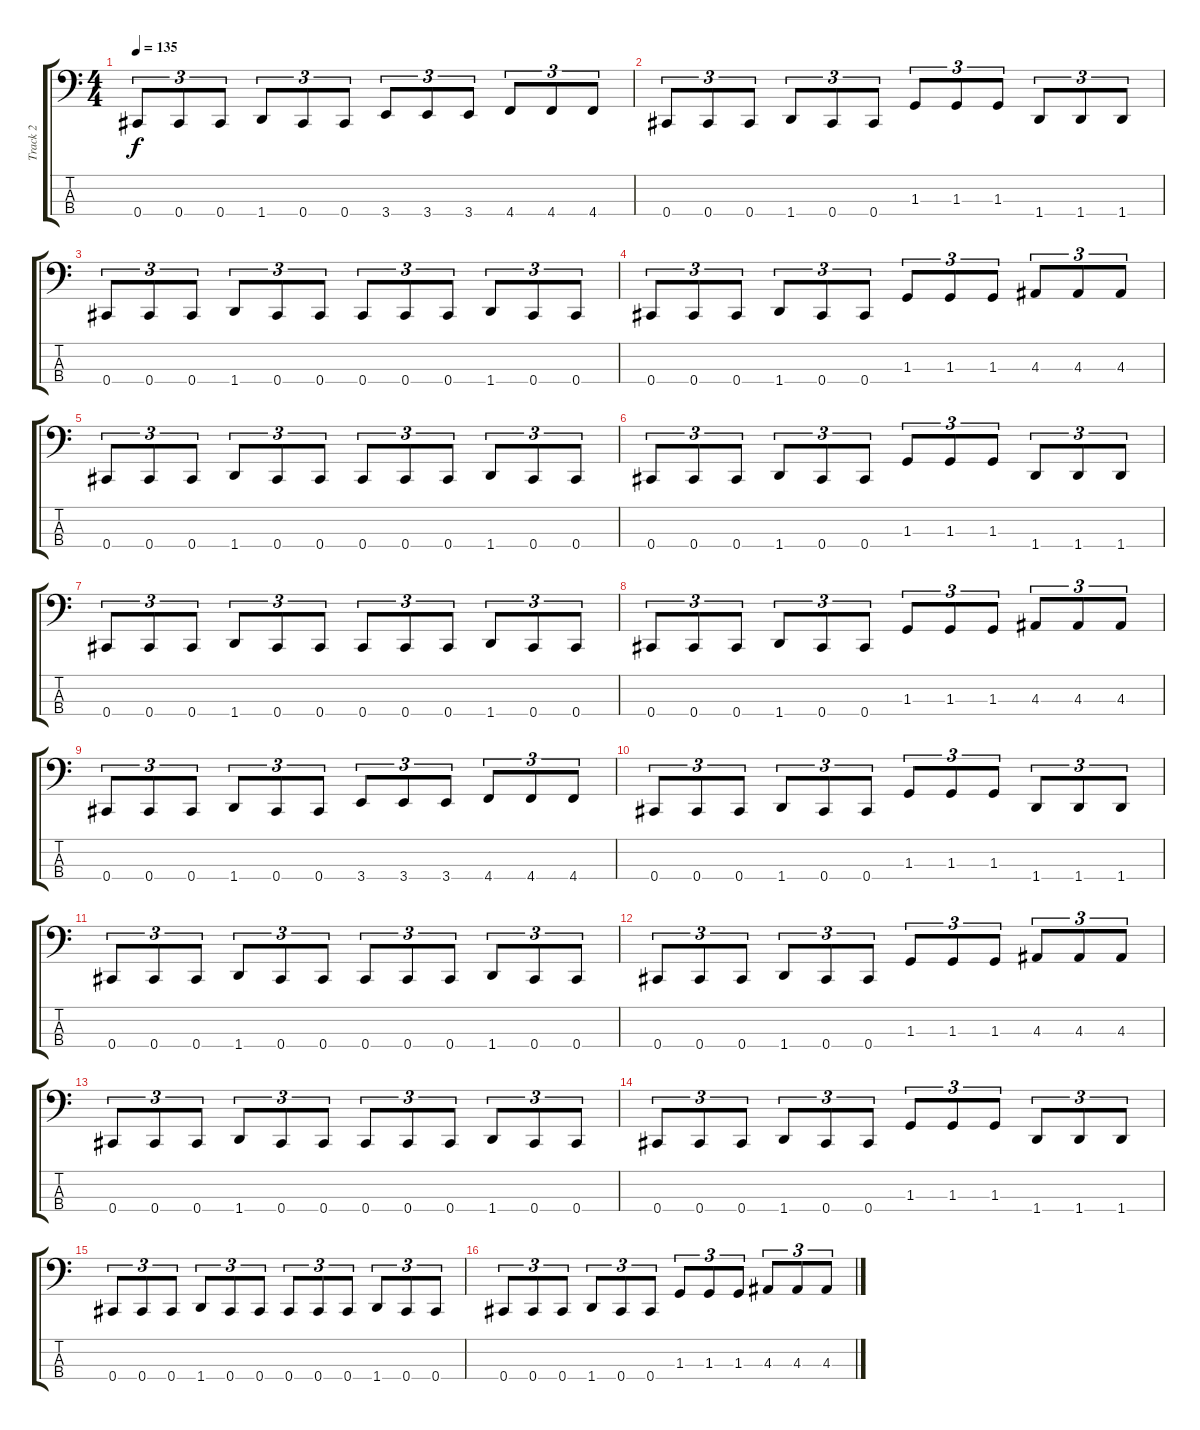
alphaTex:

\track ("Track 2" "Track 2") {instrument electricbasspick}
\staff {score tabs}
\tuning (E2 B1 Gb1 Db1) {hide}
\ts (4 4)
\tempo 135
\clef f4
\ks c
0.4.8{tu (3 2) dy f} 0.4.8{tu (3 2)} 0.4.8{tu (3 2)} 1.4.8{tu (3 2)} 0.4.8{tu (3 2)} 0.4.8{tu (3 2)} 3.4.8{tu (3 2)} 3.4.8{tu (3 2)} 3.4.8{tu (3 2)} 4.4.8{tu (3 2)} 4.4.8{tu (3 2)} 4.4.8{tu (3 2)} |
0.4.8{tu (3 2)} 0.4.8{tu (3 2)} 0.4.8{tu (3 2)} 1.4.8{tu (3 2)} 0.4.8{tu (3 2)} 0.4.8{tu (3 2)} 1.3.8{tu (3 2)} 1.3.8{tu (3 2)} 1.3.8{tu (3 2)} 1.4.8{tu (3 2)} 1.4.8{tu (3 2)} 1.4.8{tu (3 2)} |
0.4.8{tu (3 2)} 0.4.8{tu (3 2)} 0.4.8{tu (3 2)} 1.4.8{tu (3 2)} 0.4.8{tu (3 2)} 0.4.8{tu (3 2)} 0.4.8{tu (3 2)} 0.4.8{tu (3 2)} 0.4.8{tu (3 2)} 1.4.8{tu (3 2)} 0.4.8{tu (3 2)} 0.4.8{tu (3 2)} |
0.4.8{tu (3 2)} 0.4.8{tu (3 2)} 0.4.8{tu (3 2)} 1.4.8{tu (3 2)} 0.4.8{tu (3 2)} 0.4.8{tu (3 2)} 1.3.8{tu (3 2)} 1.3.8{tu (3 2)} 1.3.8{tu (3 2)} 4.3.8{tu (3 2)} 4.3.8{tu (3 2)} 4.3.8{tu (3 2)} |
0.4.8{tu (3 2)} 0.4.8{tu (3 2)} 0.4.8{tu (3 2)} 1.4.8{tu (3 2)} 0.4.8{tu (3 2)} 0.4.8{tu (3 2)} 0.4.8{tu (3 2)} 0.4.8{tu (3 2)} 0.4.8{tu (3 2)} 1.4.8{tu (3 2)} 0.4.8{tu (3 2)} 0.4.8{tu (3 2)} |
0.4.8{tu (3 2)} 0.4.8{tu (3 2)} 0.4.8{tu (3 2)} 1.4.8{tu (3 2)} 0.4.8{tu (3 2)} 0.4.8{tu (3 2)} 1.3.8{tu (3 2)} 1.3.8{tu (3 2)} 1.3.8{tu (3 2)} 1.4.8{tu (3 2)} 1.4.8{tu (3 2)} 1.4.8{tu (3 2)} |
0.4.8{tu (3 2)} 0.4.8{tu (3 2)} 0.4.8{tu (3 2)} 1.4.8{tu (3 2)} 0.4.8{tu (3 2)} 0.4.8{tu (3 2)} 0.4.8{tu (3 2)} 0.4.8{tu (3 2)} 0.4.8{tu (3 2)} 1.4.8{tu (3 2)} 0.4.8{tu (3 2)} 0.4.8{tu (3 2)} |
0.4.8{tu (3 2)} 0.4.8{tu (3 2)} 0.4.8{tu (3 2)} 1.4.8{tu (3 2)} 0.4.8{tu (3 2)} 0.4.8{tu (3 2)} 1.3.8{tu (3 2)} 1.3.8{tu (3 2)} 1.3.8{tu (3 2)} 4.3.8{tu (3 2)} 4.3.8{tu (3 2)} 4.3.8{tu (3 2)} |
0.4.8{tu (3 2)} 0.4.8{tu (3 2)} 0.4.8{tu (3 2)} 1.4.8{tu (3 2)} 0.4.8{tu (3 2)} 0.4.8{tu (3 2)} 3.4.8{tu (3 2)} 3.4.8{tu (3 2)} 3.4.8{tu (3 2)} 4.4.8{tu (3 2)} 4.4.8{tu (3 2)} 4.4.8{tu (3 2)} |
0.4.8{tu (3 2)} 0.4.8{tu (3 2)} 0.4.8{tu (3 2)} 1.4.8{tu (3 2)} 0.4.8{tu (3 2)} 0.4.8{tu (3 2)} 1.3.8{tu (3 2)} 1.3.8{tu (3 2)} 1.3.8{tu (3 2)} 1.4.8{tu (3 2)} 1.4.8{tu (3 2)} 1.4.8{tu (3 2)} |
0.4.8{tu (3 2)} 0.4.8{tu (3 2)} 0.4.8{tu (3 2)} 1.4.8{tu (3 2)} 0.4.8{tu (3 2)} 0.4.8{tu (3 2)} 0.4.8{tu (3 2)} 0.4.8{tu (3 2)} 0.4.8{tu (3 2)} 1.4.8{tu (3 2)} 0.4.8{tu (3 2)} 0.4.8{tu (3 2)} |
0.4.8{tu (3 2)} 0.4.8{tu (3 2)} 0.4.8{tu (3 2)} 1.4.8{tu (3 2)} 0.4.8{tu (3 2)} 0.4.8{tu (3 2)} 1.3.8{tu (3 2)} 1.3.8{tu (3 2)} 1.3.8{tu (3 2)} 4.3.8{tu (3 2)} 4.3.8{tu (3 2)} 4.3.8{tu (3 2)} |
0.4.8{tu (3 2)} 0.4.8{tu (3 2)} 0.4.8{tu (3 2)} 1.4.8{tu (3 2)} 0.4.8{tu (3 2)} 0.4.8{tu (3 2)} 0.4.8{tu (3 2)} 0.4.8{tu (3 2)} 0.4.8{tu (3 2)} 1.4.8{tu (3 2)} 0.4.8{tu (3 2)} 0.4.8{tu (3 2)} |
0.4.8{tu (3 2)} 0.4.8{tu (3 2)} 0.4.8{tu (3 2)} 1.4.8{tu (3 2)} 0.4.8{tu (3 2)} 0.4.8{tu (3 2)} 1.3.8{tu (3 2)} 1.3.8{tu (3 2)} 1.3.8{tu (3 2)} 1.4.8{tu (3 2)} 1.4.8{tu (3 2)} 1.4.8{tu (3 2)} |
0.4.8{tu (3 2)} 0.4.8{tu (3 2)} 0.4.8{tu (3 2)} 1.4.8{tu (3 2)} 0.4.8{tu (3 2)} 0.4.8{tu (3 2)} 0.4.8{tu (3 2)} 0.4.8{tu (3 2)} 0.4.8{tu (3 2)} 1.4.8{tu (3 2)} 0.4.8{tu (3 2)} 0.4.8{tu (3 2)} |
0.4.8{tu (3 2)} 0.4.8{tu (3 2)} 0.4.8{tu (3 2)} 1.4.8{tu (3 2)} 0.4.8{tu (3 2)} 0.4.8{tu (3 2)} 1.3.8{tu (3 2)} 1.3.8{tu (3 2)} 1.3.8{tu (3 2)} 4.3.8{tu (3 2)} 4.3.8{tu (3 2)} 4.3.8{tu (3 2)}
